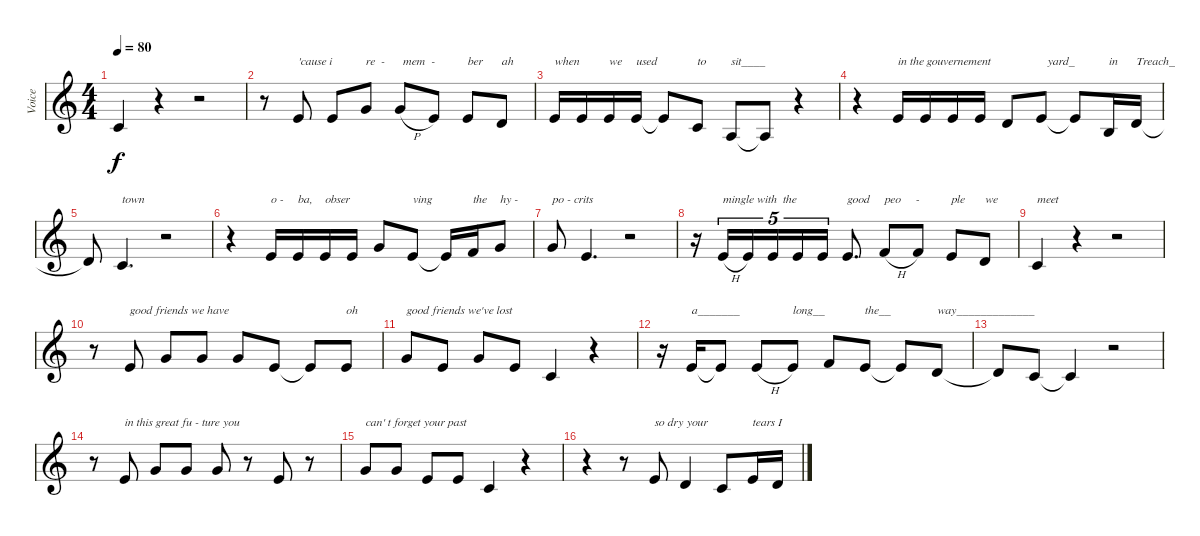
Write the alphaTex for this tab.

\track ("Voice" "Voice") {instrument altosax}
\staff {score}
\tuning (E4 B3 G3 D3 A2 E2) {hide}
\ts (4 4)
\tempo 80
\clef g2
\ks c
1.2{t}.4{dy f} r.4 r.2 |
r.8 0.1.8{txt "'cause i"} 0.1.8 3.1.8{txt "re  -"} 3.1{h}.8{txt " mem  -"} 0.1.8 0.1.8{txt "ber"} 3.2.8{txt "ah"} |
0.1.16{txt "when"} 0.1.16 0.1.16{txt "we"} 0.1.16{txt "used"} 0.1{t}.8 1.2.8{txt "to"} 2.3.8{txt "sit____"} 2.3{t}.8 r.4 |
r.4 0.1.16{txt "in the gouvernement"} 0.1.16 0.1.16 0.1.16 3.2.8 0.1.8{txt "  yard_"} 0.1{t}.8 0.2.16{txt "in"} 3.2.16{txt "Treach_"} |
3.2{t}.8 1.2.4{d txt "town"} r.2 |
r.4 0.1.16{txt "o - "} 0.1.16{txt "ba,"} 0.1.16{txt "obser"} 0.1.16 3.1.8 0.1.8{txt "ving"} 0.1{t}.16 1.1.16{txt "the"} 3.1.8{txt "hy -"} |
3.1.8{txt "po - crits"} 0.1.4{d} r.2 |
r.16 0.1{h}.16{tu (5 4) txt "mingle with  the"} 0.1.16{tu (5 4)} 0.1.16{tu (5 4)} 0.1.16{tu (5 4)} 0.1.16{tu (5 4)} 0.1.8{d txt "good"} 1.1{h}.8{txt "peo     -"} 1.1.8 0.1.8{txt "ple"} 3.2.8{txt "we"} |
1.2.4{txt "meet"} r.4 r.2 |
r.8 0.1.8{txt "good friends we have"} 3.1.8 3.1.8 3.1.8 0.1.8 0.1{t}.8 0.1.8{txt "oh"} |
3.1.8{txt "good friends we've lost"} 0.1.8 3.1.8 0.1.8 1.2.4 r.4 |
r.16 0.1.16{txt "a_______"} 0.1{t}.8 0.1{h}.8 0.1.8{txt "long__"} 1.1.8 0.1.8{txt "the__"} 0.1{t}.8 3.2.8{txt "way_____________"} |
3.2{t}.8 1.2.8 1.2{t}.4 r.2 |
r.8 0.1.8{txt "in this great fu - ture you"} 3.1.8 3.1.8 3.1.8 r.8 0.1.8 r.8 |
3.1.8{txt "can' t forget your past"} 3.1.8 0.1.8 0.1.8 1.2.4 r.4 |
r.4 r.8 0.1.8{txt "so dry your"} 3.2.4 1.2.8 0.1.16{txt "tears I"} 3.2.16
